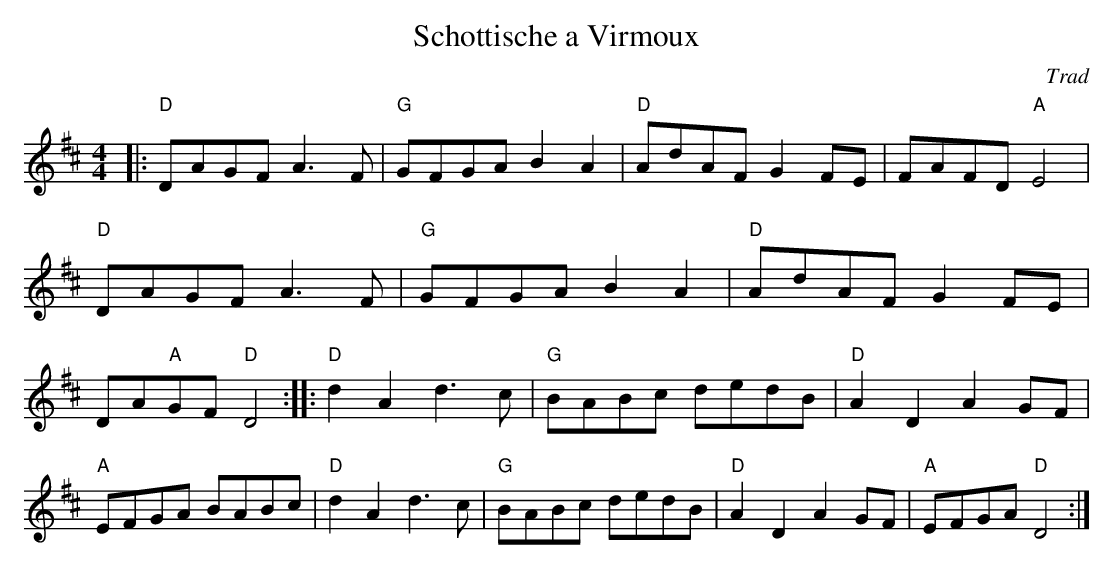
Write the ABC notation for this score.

X:1
T:Schottische a Virmoux
C:Trad
E:12
L:1/8
M:4/4
K:D major
|:"D"DAGF A3 F|"G"GFGA B2 A2|"D"AdAF G2 FE|FAFD "A"E4|\
"D"DAGF A3 F|"G"GFGA B2 A2|"D"AdAF G2 FE|DA"A"GF "D"D4::\
"D"d2 A2 d3 c|"G"BABc dedB|"D"A2 D2 A2 GF|"A"EFGA BABc|\
"D"d2 A2 d3 c|"G"BABc dedB|"D"A2 D2 A2 GF|"A"EFGA "D"D4:|**
